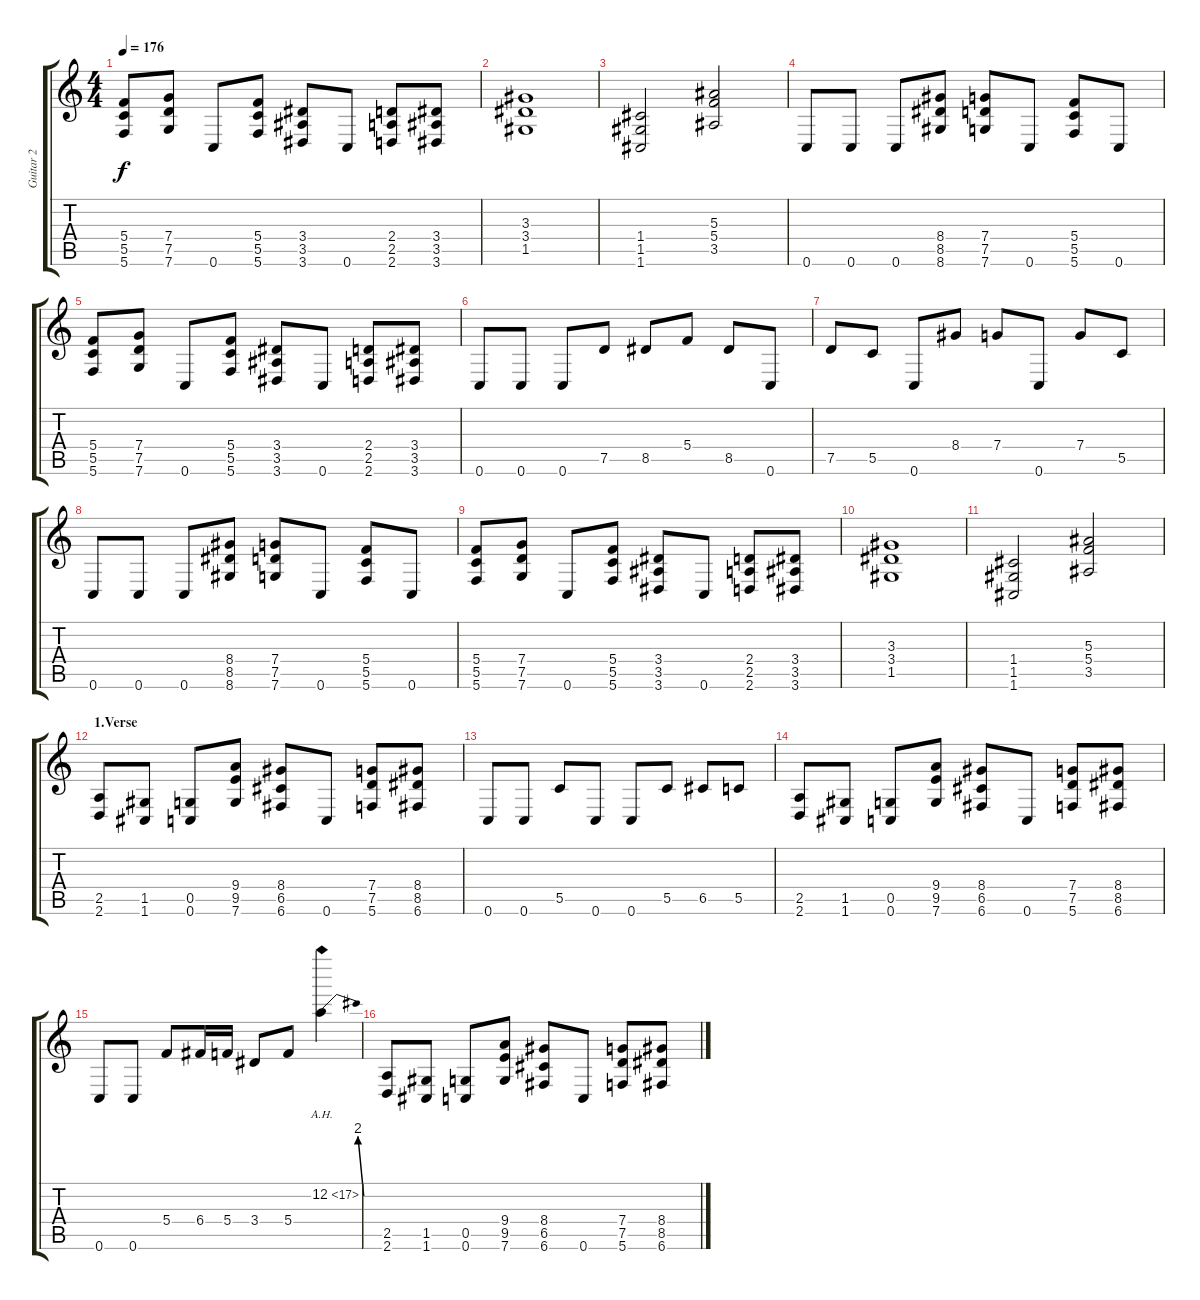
\track ("Guitar 2" "Guitar 2") {instrument distortionguitar}
\staff {score tabs}
\tuning (D4 A3 F3 C3 G2 C2) {hide}
\ts (4 4)
\tempo 176
\clef g2
\ks c
(5.4 5.5 5.6).8{dy f} (7.4 7.5 7.6).8 0.6.8 (5.4 5.5 5.6).8 (3.4 3.5 3.6).8 0.6.8 (2.4 2.5 2.6).8 (3.4 3.5 3.6).8 |
(3.3 3.4 1.5).1 |
(1.4 1.5 1.6).2 (5.3 5.4 3.5).2 |
0.6.8 0.6.8 0.6.8 (8.4 8.5 8.6).8 (7.4 7.5 7.6).8 0.6.8 (5.4 5.5 5.6).8 0.6.8 |
(5.4 5.5 5.6).8 (7.4 7.5 7.6).8 0.6.8 (5.4 5.5 5.6).8 (3.4 3.5 3.6).8 0.6.8 (2.4 2.5 2.6).8 (3.4 3.5 3.6).8 |
0.6.8 0.6.8 0.6.8 7.5.8 8.5.8 5.4.8 8.5.8 0.6.8 |
7.5.8 5.5.8 0.6.8 8.4.8 7.4.8 0.6.8 7.4.8 5.5.8 |
0.6.8 0.6.8 0.6.8 (8.4 8.5 8.6).8 (7.4 7.5 7.6).8 0.6.8 (5.4 5.5 5.6).8 0.6.8 |
(5.4 5.5 5.6).8 (7.4 7.5 7.6).8 0.6.8 (5.4 5.5 5.6).8 (3.4 3.5 3.6).8 0.6.8 (2.4 2.5 2.6).8 (3.4 3.5 3.6).8 |
(3.3 3.4 1.5).1 |
(1.4 1.5 1.6).2 (5.3 5.4 3.5).2 |
\section ("" "1.Verse")
(2.5 2.6).8 (1.5 1.6).8 (0.5 0.6).8 (9.4 9.5 7.6).8 (8.4 6.5 6.6).8 0.6.8 (7.4 7.5 5.6).8 (8.4 8.5 6.6).8 |
0.6.8 0.6.8 5.5.8 0.6.8 0.6.8 5.5.8 6.5.8 5.5.8 |
(2.5 2.6).8 (1.5 1.6).8 (0.5 0.6).8 (9.4 9.5 7.6).8 (8.4 6.5 6.6).8 0.6.8 (7.4 7.5 5.6).8 (8.4 8.5 6.6).8 |
0.6.8 0.6.8 5.4.8 6.4.16 5.4.16 3.4.8 5.4.8 12.2{be (bend 0 0 60 8) ah 5}.4 |
(2.5 2.6).8 (1.5 1.6).8 (0.5 0.6).8 (9.4 9.5 7.6).8 (8.4 6.5 6.6).8 0.6.8 (7.4 7.5 5.6).8 (8.4 8.5 6.6).8
